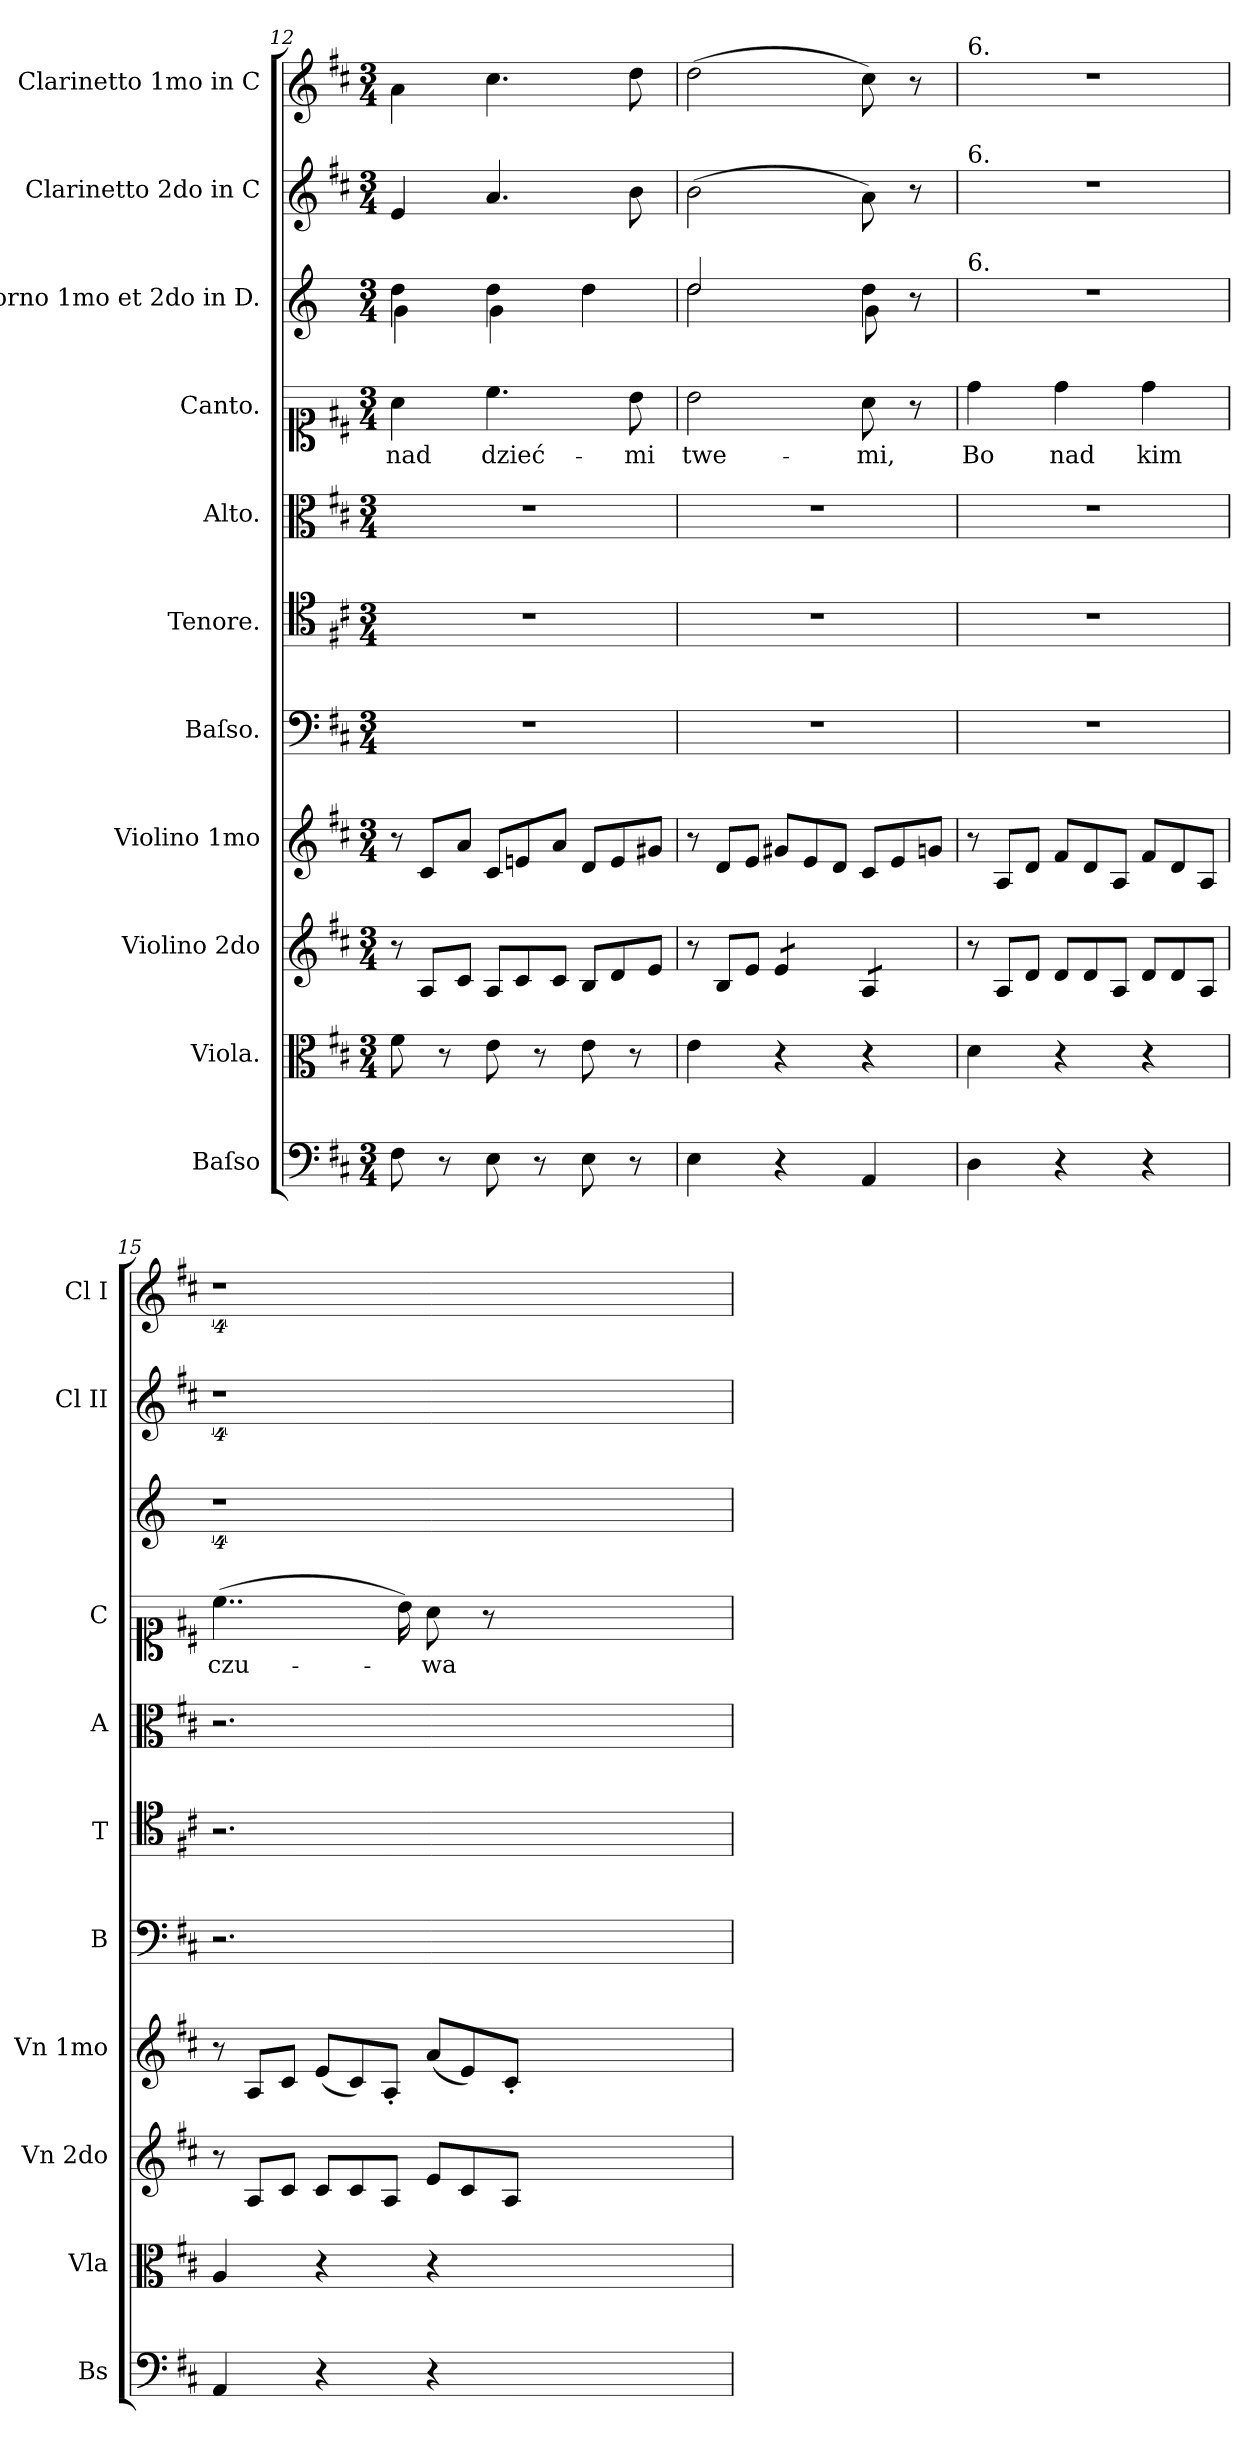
**kern	**kern	**kern	**kern	**kern	**kern	**kern	**kern	**text	**kern	**kern	**kern
*part11	*part10	*part9	*part8	*part7	*part6	*part5	*part4	*part4	*part3	*part2	*part1
*staff11	*staff10	*staff9	*staff8	*staff7	*staff6	*staff5	*staff4	*staff4	*staff3	*staff2	*staff1
*I"Baſso	*I"Viola.	*I"Violino 2do	*I"Violino 1mo	*I"Baſso.	*I"Tenore.	*I"Alto.	*I"Canto.	*	*I"Corno 1mo et 2do in D.	*I"Clarinetto 2do in C	*I"Clarinetto 1mo in C
*I'Bs	*I'Vla	*I'Vn 2do	*I'Vn 1mo	*I'B	*I'T	*I'A	*I'C	*	*	*I'Cl II	*I'Cl I
*clefF4	*clefC3	*clefG2	*clefG2	*clefF4	*clefC4	*clefC3	*clefC1	*	*clefG2	*clefG2	*clefG2
*	*	*	*	*	*	*	*	*	*ITrd-1c-2	*	*
*k[f#c#]	*k[f#c#]	*k[f#c#]	*k[f#c#]	*k[f#c#]	*k[f#c#]	*k[f#c#]	*k[f#c#]	*	*k[f#c#]	*k[f#c#]	*k[f#c#]
*D:	*D:	*D:	*D:	*D:	*D:	*D:	*D:	*	*	*D:	*D:
*M3/4	*M3/4	*M3/4	*M3/4	*M3/4	*M3/4	*M3/4	*M3/4	*	*M3/4	*M3/4	*M3/4
*	*	*Xtuplet	*Xtuplet	*	*	*	*	*	*	*	*
=12	=12	=12	=12	=12	=12	=12	=12	=12	=12	=12	=12
*	*	*	*	*	*	*	*	*	*^	*	*
8F#\	8f#\	12r	12r	2.r	2.r	2.r	4a\	nad	4ee\	4a\	4e/	4a\
.	.	12A/L	12c#/L	.	.	.	.	.	.	.	.	.
8r	8r	.	.	.	.	.	.	.	.	.	.	.
.	.	12c#/J	12a/J	.	.	.	.	.	.	.	.	.
8E\	8e\	12A/L	12c#/L	.	.	.	4.cc#\	dzieć-	4ee\	4a\	4.a/	4.cc#\
.	.	12c#/	12en/	.	.	.	.	.	.	.	.	.
8r	8r	.	.	.	.	.	.	.	.	.	.	.
.	.	12c#/J	12a/J	.	.	.	.	.	.	.	.	.
8E\	8e\	12B/L	12d/L	.	.	.	.	.	4ee/yy	4ee\	.	.
.	.	12d/	12e/	.	.	.	.	.	.	.	.	.
8r	8r	.	.	.	.	.	8b\	-mi	.	.	8b\	8dd\
.	.	12e/J	12g#X/J	.	.	.	.	.	.	.	.	.
=13	=13	=13	=13	=13	=13	=13	=13	=13	=13	=13	=13	=13
4E\	4e\	12r	12r	2.r	2.r	2.r	2b\	twe-	2ee\	2ee/	(>2b\	(>2dd\
.	.	12B/L	12d/L	.	.	.	.	.	.	.	.	.
.	.	12e/J	12e/J	.	.	.	.	.	.	.	.	.
*	*	*tremolo	*	*	*	*	*	*	*	*	*	*
4r	4r	8e/L	12g#X/L	.	.	.	.	.	.	.	.	.
.	.	.	12e/	.	.	.	.	.	.	.	.	.
.	.	8e/J	.	.	.	.	.	.	.	.	.	.
.	.	.	12d/J	.	.	.	.	.	.	.	.	.
!	!	!	!	!	!	!	!	!	!LO:N:vis=4	!	!	!
4AA/	4r	8A/L	12c#/L	.	.	.	8a\	-mi,	8ee\	8a\	8a\)	8cc#\)
.	.	.	12e/	.	.	.	.	.	.	.	.	.
.	.	8A/J	.	.	.	.	8r	.	8r	8ryy	8r	8r
*	*	*Xtremolo	*	*	*	*	*	*	*	*	*	*
.	.	.	12gn/J	.	.	.	.	.	.	.	.	.
*	*	*	*	*	*	*	*	*	*v	*v	*	*
=14	=14	=14	=14	=14	=14	=14	=14	=14	=14	=14	=14
!	!	!	!	!	!	!	!	!	!	!	!LO:TX:a:t=6.
!	!	!	!	!	!	!	!	!	!	!LO:TX:a:t=6.	!
!	!	!	!	!	!	!	!	!	!LO:TX:a:t=6.	!	!
4D\	4d\	12r	12r	2.r	2.r	2.r	4dd\	Bo	2.r	2.r	2.r
.	.	12A/L	12A/L	.	.	.	.	.	.	.	.
.	.	12d/J	12d/J	.	.	.	.	.	.	.	.
4r	4r	12d/L	12f#/L	.	.	.	4dd\	nad	.	.	.
.	.	12d/	12d/	.	.	.	.	.	.	.	.
.	.	12A/J	12A/J	.	.	.	.	.	.	.	.
4r	4r	12d/L	12f#/L	.	.	.	4dd\	kim	.	.	.
.	.	12d/	12d/	.	.	.	.	.	.	.	.
.	.	12A/J	12A/J	.	.	.	.	.	.	.	.
=15	=15	=15	=15	=15	=15	=15	=15	=15	=15	=15	=15
4AA/	4A/	12r	12r	2.r	2.r	2.r	(>4..cc#\	czu-	4%9r	4%9r	4%9r
.	.	12A/L	12A/L	.	.	.	.	.	.	.	.
.	.	12c#/J	12c#/J	.	.	.	.	.	.	.	.
4r	4r	12c#/L	(<12e/L	.	.	.	.	.	.	.	.
.	.	12c#/	12c#/)	.	.	.	.	.	.	.	.
.	.	12A/J	12A'/J	.	.	.	.	.	.	.	.
.	.	.	.	.	.	.	16b\)	.	.	.	.
4r	4r	12e/L	(<12a/L	.	.	.	8a\	-wa	.	.	.
.	.	12c#/	12e/)	.	.	.	.	.	.	.	.
.	.	.	.	.	.	.	8r	.	.	.	.
.	.	12A/J	12c#'/J	.	.	.	.	.	.	.	.
1.ryy	1.ryy	1.ryy	1.ryy	1.ryy	1.ryy	1.ryy	1.ryy	.	.	.	.
=	=	=	=	=	=	=	=	=	=	=	=
*-	*-	*-	*-	*-	*-	*-	*-	*-	*-	*-	*-
